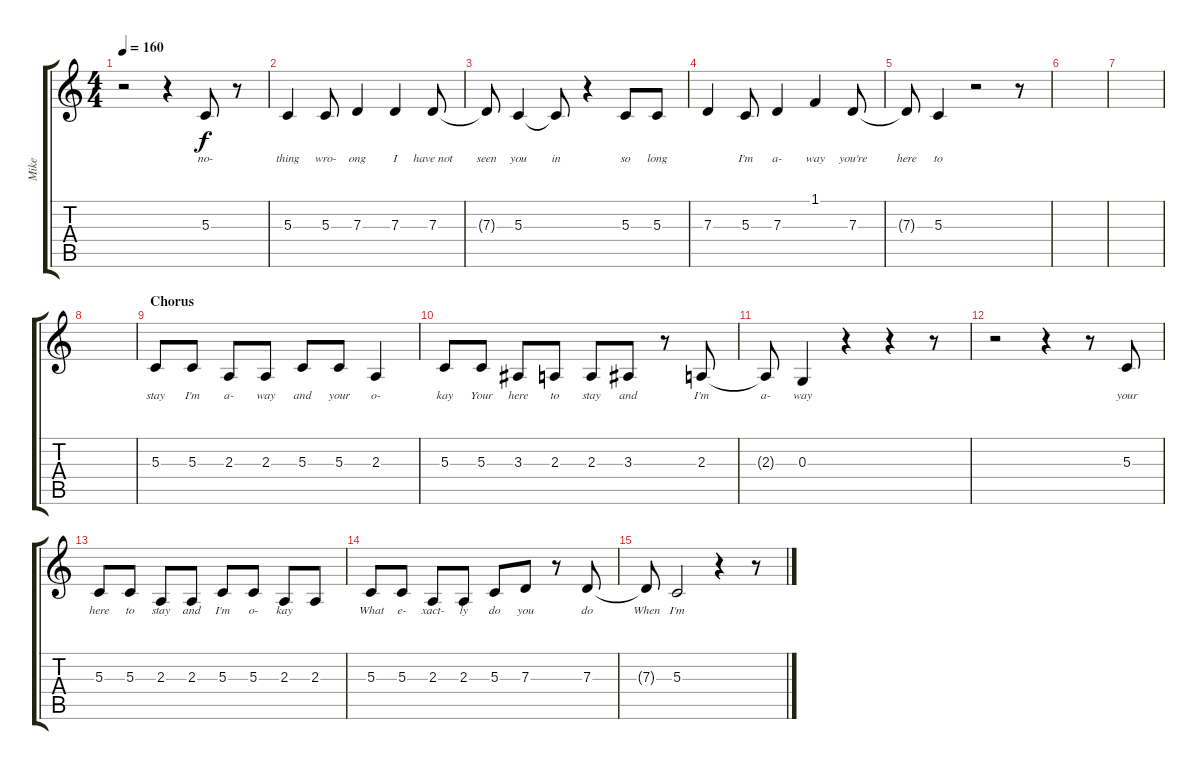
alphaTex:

\track ("Mike" "Mike") {instrument flute}
\staff {score tabs}
\tuning (E4 B3 G3 D3 A2 E2) {hide}
\ts (4 4)
\tempo 160
\clef g2
\ks c
r.2{dy f} r.4 5.3.8{lyrics (0 "no-") lyrics (1 "") lyrics (2 "") lyrics (3 "") lyrics (4 "")} r.8 |
5.3.4{lyrics (0 "thing") lyrics (1 "") lyrics (2 "") lyrics (3 "") lyrics (4 "")} 5.3.8{lyrics (0 "wro-") lyrics (1 "") lyrics (2 "") lyrics (3 "") lyrics (4 "")} 7.3.4{lyrics (0 "ong") lyrics (1 "") lyrics (2 "") lyrics (3 "") lyrics (4 "")} 7.3.4{lyrics (0 "I") lyrics (1 "") lyrics (2 "") lyrics (3 "") lyrics (4 "")} 7.3.8{lyrics (0 "have not") lyrics (1 "") lyrics (2 "") lyrics (3 "") lyrics (4 "")} |
7.3{t}.8{lyrics (0 "seen") lyrics (1 "") lyrics (2 "") lyrics (3 "") lyrics (4 "")} 5.3.4{lyrics (0 "you") lyrics (1 "") lyrics (2 "") lyrics (3 "") lyrics (4 "")} 5.3{t}.8{lyrics (0 "in") lyrics (1 "") lyrics (2 "") lyrics (3 "") lyrics (4 "")} r.4 5.3.8{lyrics (0 "so") lyrics (1 "") lyrics (2 "") lyrics (3 "") lyrics (4 "")} 5.3.8{lyrics (0 "long") lyrics (1 "") lyrics (2 "") lyrics (3 "") lyrics (4 "")} |
7.3.4{lyrics (0 "") lyrics (1 "") lyrics (2 "") lyrics (3 "") lyrics (4 "")} 5.3.8{lyrics (0 "I'm") lyrics (1 "") lyrics (2 "") lyrics (3 "") lyrics (4 "")} 7.3.4{lyrics (0 "a-") lyrics (1 "") lyrics (2 "") lyrics (3 "") lyrics (4 "")} 1.1.4{lyrics (0 "way") lyrics (1 "") lyrics (2 "") lyrics (3 "") lyrics (4 "")} 7.3.8{lyrics (0 "you're") lyrics (1 "") lyrics (2 "") lyrics (3 "") lyrics (4 "")} |
7.3{t}.8{lyrics (0 "here") lyrics (1 "") lyrics (2 "") lyrics (3 "") lyrics (4 "")} 5.3.4{lyrics (0 "to") lyrics (1 "") lyrics (2 "") lyrics (3 "") lyrics (4 "")} r.2 r.8 |
|
|
|
\section ("" "Chorus")
5.3.8{lyrics (0 "stay") lyrics (1 "") lyrics (2 "") lyrics (3 "") lyrics (4 "")} 5.3.8{lyrics (0 "I'm") lyrics (1 "") lyrics (2 "") lyrics (3 "") lyrics (4 "")} 2.3.8{lyrics (0 "a-") lyrics (1 "") lyrics (2 "") lyrics (3 "") lyrics (4 "")} 2.3.8{lyrics (0 "way") lyrics (1 "") lyrics (2 "") lyrics (3 "") lyrics (4 "")} 5.3.8{lyrics (0 "and") lyrics (1 "") lyrics (2 "") lyrics (3 "") lyrics (4 "")} 5.3.8{lyrics (0 "your") lyrics (1 "") lyrics (2 "") lyrics (3 "") lyrics (4 "")} 2.3.4{lyrics (0 "o-") lyrics (1 "") lyrics (2 "") lyrics (3 "") lyrics (4 "")} |
5.3.8{lyrics (0 "kay") lyrics (1 "") lyrics (2 "") lyrics (3 "") lyrics (4 "")} 5.3.8{lyrics (0 "Your") lyrics (1 "") lyrics (2 "") lyrics (3 "") lyrics (4 "")} 3.3.8{lyrics (0 "here") lyrics (1 "") lyrics (2 "") lyrics (3 "") lyrics (4 "")} 2.3.8{lyrics (0 "to") lyrics (1 "") lyrics (2 "") lyrics (3 "") lyrics (4 "")} 2.3.8{lyrics (0 "stay") lyrics (1 "") lyrics (2 "") lyrics (3 "") lyrics (4 "")} 3.3.8{lyrics (0 "and") lyrics (1 "") lyrics (2 "") lyrics (3 "") lyrics (4 "")} r.8 2.3.8{lyrics (0 "I'm") lyrics (1 "") lyrics (2 "") lyrics (3 "") lyrics (4 "")} |
2.3{t}.8{lyrics (0 "a-") lyrics (1 "") lyrics (2 "") lyrics (3 "") lyrics (4 "")} 0.3.4{lyrics (0 "way") lyrics (1 "") lyrics (2 "") lyrics (3 "") lyrics (4 "")} r.4 r.4 r.8 |
r.2 r.4 r.8 5.3.8{lyrics (0 "your") lyrics (1 "") lyrics (2 "") lyrics (3 "") lyrics (4 "")} |
5.3.8{lyrics (0 "here") lyrics (1 "") lyrics (2 "") lyrics (3 "") lyrics (4 "")} 5.3.8{lyrics (0 "to") lyrics (1 "") lyrics (2 "") lyrics (3 "") lyrics (4 "")} 2.3.8{lyrics (0 "stay") lyrics (1 "") lyrics (2 "") lyrics (3 "") lyrics (4 "")} 2.3.8{lyrics (0 "and") lyrics (1 "") lyrics (2 "") lyrics (3 "") lyrics (4 "")} 5.3.8{lyrics (0 "I'm") lyrics (1 "") lyrics (2 "") lyrics (3 "") lyrics (4 "")} 5.3.8{lyrics (0 "o-") lyrics (1 "") lyrics (2 "") lyrics (3 "") lyrics (4 "")} 2.3.8{lyrics (0 "kay") lyrics (1 "") lyrics (2 "") lyrics (3 "") lyrics (4 "")} 2.3.8{lyrics (0 "") lyrics (1 "") lyrics (2 "") lyrics (3 "") lyrics (4 "")} |
5.3.8{lyrics (0 "What") lyrics (1 "") lyrics (2 "") lyrics (3 "") lyrics (4 "")} 5.3.8{lyrics (0 "e-") lyrics (1 "") lyrics (2 "") lyrics (3 "") lyrics (4 "")} 2.3.8{lyrics (0 "xact-") lyrics (1 "") lyrics (2 "") lyrics (3 "") lyrics (4 "")} 2.3.8{lyrics (0 "ly") lyrics (1 "") lyrics (2 "") lyrics (3 "") lyrics (4 "")} 5.3.8{lyrics (0 "do") lyrics (1 "") lyrics (2 "") lyrics (3 "") lyrics (4 "")} 7.3.8{lyrics (0 "you") lyrics (1 "") lyrics (2 "") lyrics (3 "") lyrics (4 "")} r.8 7.3.8{lyrics (0 "do") lyrics (1 "") lyrics (2 "") lyrics (3 "") lyrics (4 "")} |
7.3{t}.8{lyrics (0 "When") lyrics (1 "") lyrics (2 "") lyrics (3 "") lyrics (4 "")} 5.3.2{lyrics (0 "I'm") lyrics (1 "") lyrics (2 "") lyrics (3 "") lyrics (4 "")} r.4 r.8
